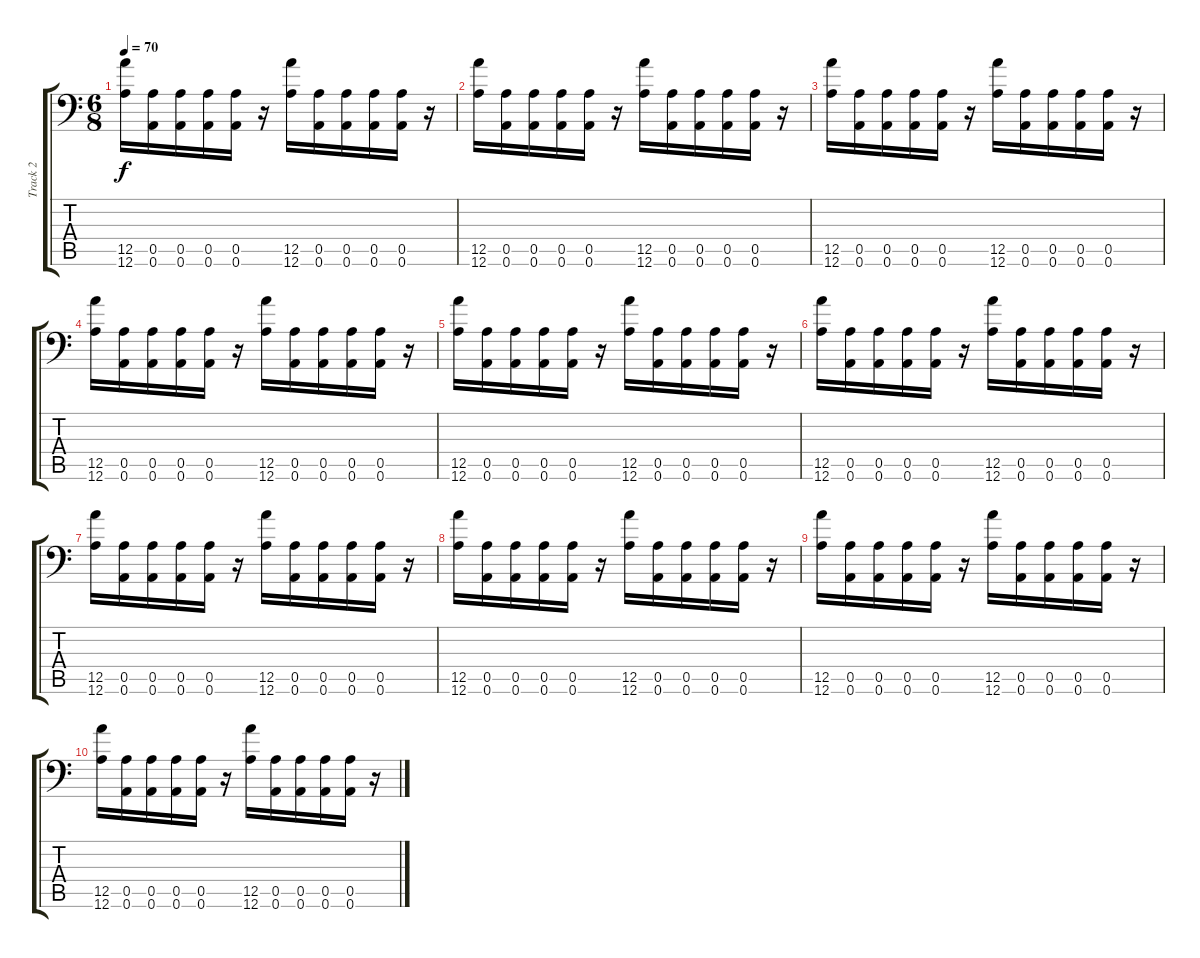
\track ("Track 2" "Track 2") {instrument overdrivenguitar}
\staff {score tabs}
\tuning (E4 B3 G3 D3 A2 A1) {hide}
\ts (6 8)
\tempo 70
\clef f4
\ks c
(12.5 12.6).16{dy f} (0.5 0.6).16 (0.5 0.6).16 (0.5 0.6).16 (0.5 0.6).16 r.16 (12.5 12.6).16 (0.5 0.6).16 (0.5 0.6).16 (0.5 0.6).16 (0.5 0.6).16 r.16 |
(12.5 12.6).16 (0.5 0.6).16 (0.5 0.6).16 (0.5 0.6).16 (0.5 0.6).16 r.16 (12.5 12.6).16 (0.5 0.6).16 (0.5 0.6).16 (0.5 0.6).16 (0.5 0.6).16 r.16 |
(12.5 12.6).16 (0.5 0.6).16 (0.5 0.6).16 (0.5 0.6).16 (0.5 0.6).16 r.16 (12.5 12.6).16 (0.5 0.6).16 (0.5 0.6).16 (0.5 0.6).16 (0.5 0.6).16 r.16 |
(12.5 12.6).16 (0.5 0.6).16 (0.5 0.6).16 (0.5 0.6).16 (0.5 0.6).16 r.16 (12.5 12.6).16 (0.5 0.6).16 (0.5 0.6).16 (0.5 0.6).16 (0.5 0.6).16 r.16 |
(12.5 12.6).16 (0.5 0.6).16 (0.5 0.6).16 (0.5 0.6).16 (0.5 0.6).16 r.16 (12.5 12.6).16 (0.5 0.6).16 (0.5 0.6).16 (0.5 0.6).16 (0.5 0.6).16 r.16 |
(12.5 12.6).16 (0.5 0.6).16 (0.5 0.6).16 (0.5 0.6).16 (0.5 0.6).16 r.16 (12.5 12.6).16 (0.5 0.6).16 (0.5 0.6).16 (0.5 0.6).16 (0.5 0.6).16 r.16 |
(12.5 12.6).16 (0.5 0.6).16 (0.5 0.6).16 (0.5 0.6).16 (0.5 0.6).16 r.16 (12.5 12.6).16 (0.5 0.6).16 (0.5 0.6).16 (0.5 0.6).16 (0.5 0.6).16 r.16 |
(12.5 12.6).16 (0.5 0.6).16 (0.5 0.6).16 (0.5 0.6).16 (0.5 0.6).16 r.16 (12.5 12.6).16 (0.5 0.6).16 (0.5 0.6).16 (0.5 0.6).16 (0.5 0.6).16 r.16 |
(12.5 12.6).16 (0.5 0.6).16 (0.5 0.6).16 (0.5 0.6).16 (0.5 0.6).16 r.16 (12.5 12.6).16 (0.5 0.6).16 (0.5 0.6).16 (0.5 0.6).16 (0.5 0.6).16 r.16 |
(12.5 12.6).16 (0.5 0.6).16 (0.5 0.6).16 (0.5 0.6).16 (0.5 0.6).16 r.16 (12.5 12.6).16 (0.5 0.6).16 (0.5 0.6).16 (0.5 0.6).16 (0.5 0.6).16 r.16
